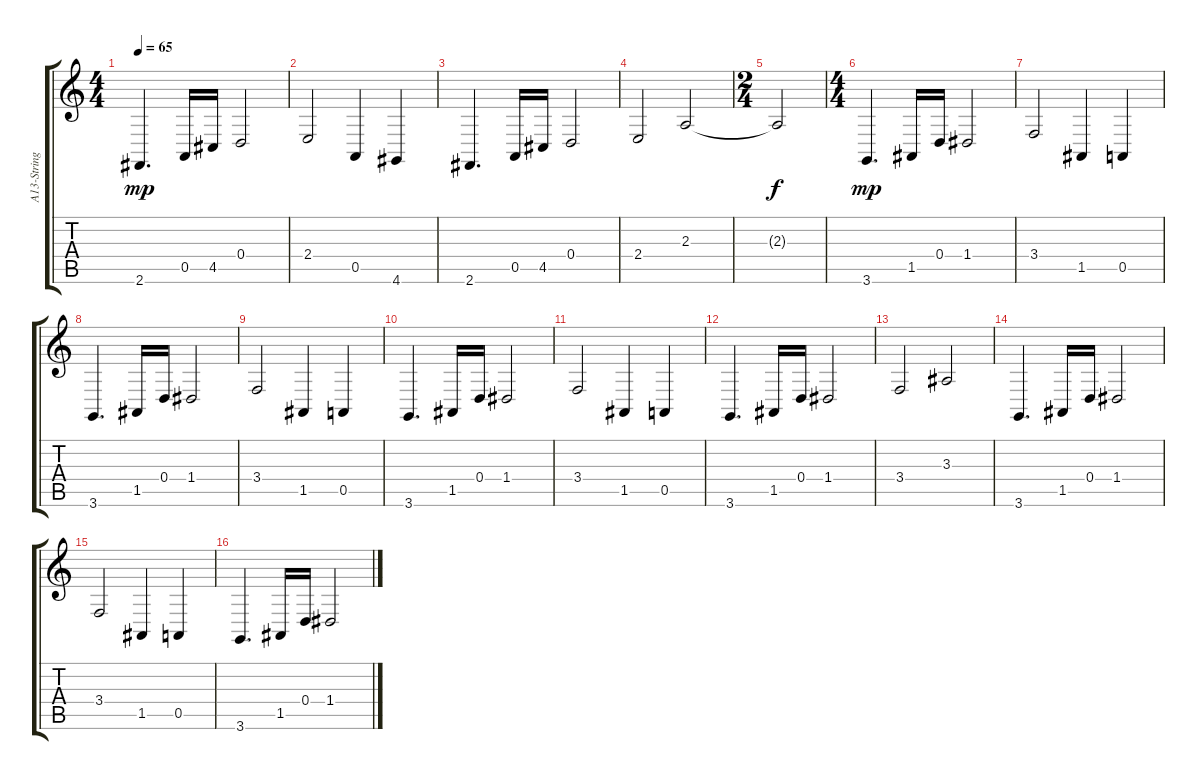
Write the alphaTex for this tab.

\track ("A13-Strings   : " "A13-String") {instrument stringensemble1}
\staff {score tabs}
\tuning (E4 B3 G3 D3 A2 E2) {hide}
\ts (4 4)
\tempo 65
\clef g2
\ks c
2.6.4{d dy mp} 0.5.16 4.5.16 0.4.2 |
2.4.2 0.5.4 4.6.4 |
2.6.4{d} 0.5.16 4.5.16 0.4.2 |
2.4.2 2.3.2 |
\ts (2 4)
2.3{t}.2{dy f} |
\ts (4 4)
3.6.4{d dy mp} 1.5.16 0.4.16 1.4.2 |
3.4.2 1.5.4 0.5.4 |
3.6.4{d} 1.5.16 0.4.16 1.4.2 |
3.4.2 1.5.4 0.5.4 |
3.6.4{d} 1.5.16 0.4.16 1.4.2 |
3.4.2 1.5.4 0.5.4 |
3.6.4{d} 1.5.16 0.4.16 1.4.2 |
3.4.2 3.3.2 |
3.6.4{d} 1.5.16 0.4.16 1.4.2 |
3.4.2 1.5.4 0.5.4 |
3.6.4{d} 1.5.16 0.4.16 1.4.2
